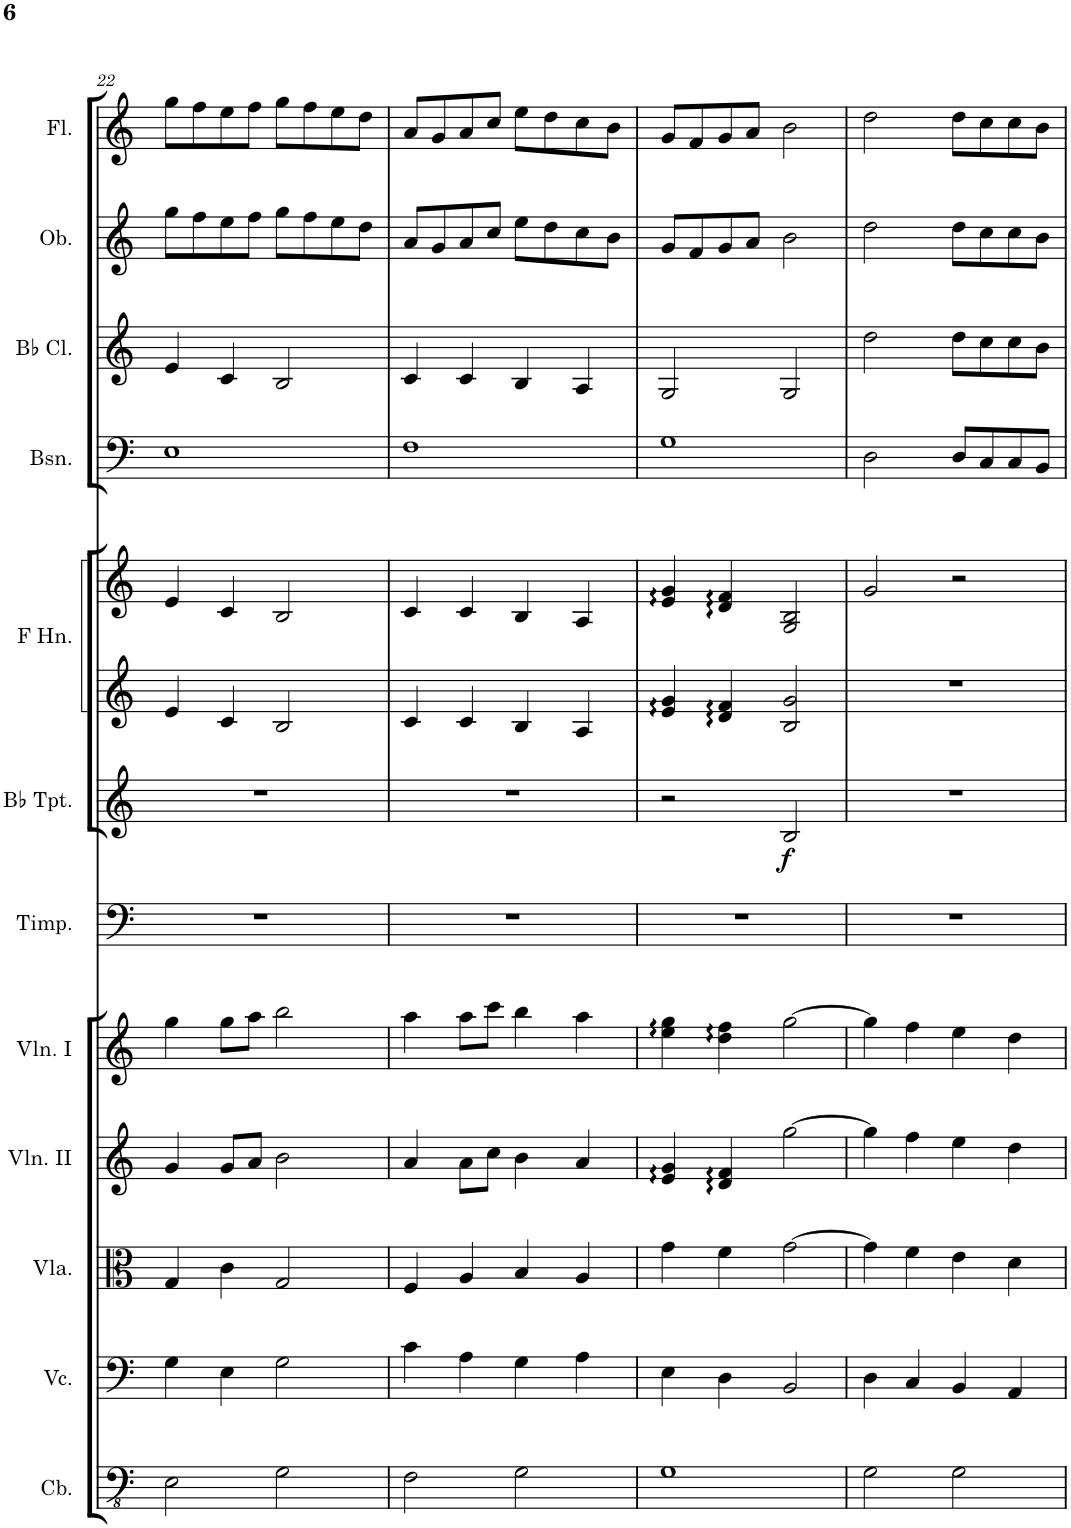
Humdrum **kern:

**kern	**kern	**kern	**kern	**kern	**kern	**kern	**dynam	**kern	**kern	**kern	**kern	**kern	**kern
*part12	*part11	*part10	*part9	*part8	*part7	*part6	*part6	*part5	*part5	*part4	*part3	*part2	*part1
*staff13	*staff12	*staff11	*staff10	*staff9	*staff8	*staff7	*staff7	*staff6	*staff5	*staff4	*staff3	*staff2	*staff1
*I"Contrabasses	*I"Violoncellos	*I"Violas	*I"Violins II	*I"Violins I	*I"Timpani	*I"Trumpets in Bb	*	*I"Horns in F	*	*I"Bassoons	*I"Clarinets in Bb	*I"Oboes	*I"Flutes
*I'Cb.	*I'Vc.	*I'Vla.	*I'Vln. II	*I'Vln. I	*I'Timp.	*	*	*	*	*I'Bsn.	*	*I'Ob.	*I'Fl.
!!LO:PB:g=z
*clefFv4	*clefF4	*clefC3	*clefG2	*clefG2	*clefF4	*clefG2	*	*clefG2	*clefG2	*clefF4	*clefG2	*clefG2	*clefG2
*	*	*	*	*	*	*Trd1c2	*	*Trd4c7	*Trd4c7	*	*Trd1c2	*	*
*k[]	*k[]	*k[]	*k[]	*k[]	*k[]	*k[]	*	*k[]	*k[]	*k[]	*k[]	*k[]	*k[]
*M4/4	*M4/4	*M4/4	*M4/4	*M4/4	*M4/4	*M4/4	*	*M4/4	*M4/4	*M4/4	*M4/4	*M4/4	*M4/4
*met(c)	*met(c)	*met(c)	*met(c)	*met(c)	*met(c)	*met(c)	*	*met(c)	*met(c)	*met(c)	*met(c)	*met(c)	*met(c)
=22	=22	=22	=22	=22	=22	=22	=22	=22	=22	=22	=22	=22	=22
2EE\	4G\	4G/	4g/	4gg\	1r	1r	.	4e/	4e/	1E	4e/	8gg\L	8gg\L
.	.	.	.	.	.	.	.	.	.	.	.	8ff\	8ff\
.	4E\	4c\	8g/L	8gg\L	.	.	.	4c/	4c/	.	4c/	8ee\	8ee\
.	.	.	8a/J	8aa\J	.	.	.	.	.	.	.	8ff\J	8ff\J
2GG\	2G\	2G/	2b\	2bb\	.	.	.	2B/	2B/	.	2B/	8gg\L	8gg\L
.	.	.	.	.	.	.	.	.	.	.	.	8ff\	8ff\
.	.	.	.	.	.	.	.	.	.	.	.	8ee\	8ee\
.	.	.	.	.	.	.	.	.	.	.	.	8dd\J	8dd\J
=23	=23	=23	=23	=23	=23	=23	=23	=23	=23	=23	=23	=23	=23
2FF\	4c\	4F/	4a/	4aa\	1r	1r	.	4c/	4c/	1F	4c/	8a/L	8a/L
.	.	.	.	.	.	.	.	.	.	.	.	8g/	8g/
.	4A\	4A/	8a\L	8aa\L	.	.	.	4c/	4c/	.	4c/	8a/	8a/
.	.	.	8cc\J	8ccc\J	.	.	.	.	.	.	.	8cc/J	8cc/J
2GG\	4G\	4B/	4b\	4bb\	.	.	.	4B/	4B/	.	4B/	8ee\L	8ee\L
.	.	.	.	.	.	.	.	.	.	.	.	8dd\	8dd\
.	4A\	4A/	4a/	4aa\	.	.	.	4A/	4A/	.	4A/	8cc\	8cc\
.	.	.	.	.	.	.	.	.	.	.	.	8b\J	8b\J
=24	=24	=24	=24	=24	=24	=24	=24	=24	=24	=24	=24	=24	=24
1GG	4E\	4g\	4e/:: 4g/::	4ee\:: 4gg\::	1r	2r	.	4e/: 4g/:	4e/:: 4g/::	1G	2G/	8g/L	8g/L
.	.	.	.	.	.	.	.	.	.	.	.	8f/	8f/
.	4D\	4f\	4d/:: 4f/::	4dd\:: 4ff\::	.	.	.	4d/: 4f/:	4d/:: 4f/::	.	.	8g/	8g/
.	.	.	.	.	.	.	.	.	.	.	.	8a/J	8a/J
!	!	!	!	!	!	!	!LO:DY:b	!	!	!	!	!	!
.	2BB/	[2g\	[2gg\	[2gg\	.	2B/	f	2B/ 2g/	2G/ 2B/	.	2G/	2b\	2b\
=25	=25	=25	=25	=25	=25	=25	=25	=25	=25	=25	=25	=25	=25
2GG\	4D\	4g\]	4gg\]	4gg\]	1r	1r	.	1r	2g/	2D\	2dd\	2dd\	2dd\
.	4C/	4f\	4ff\	4ff\	.	.	.	.	.	.	.	.	.
2GG\	4BB/	4e\	4ee\	4ee\	.	.	.	.	2r	8D/L	8dd\L	8dd\L	8dd\L
.	.	.	.	.	.	.	.	.	.	8C/	8cc\	8cc\	8cc\
.	4AA/	4d\	4dd\	4dd\	.	.	.	.	.	8C/	8cc\	8cc\	8cc\
.	.	.	.	.	.	.	.	.	.	8BB/J	8b\J	8b\J	8b\J
=	=	=	=	=	=	=	=	=	=	=	=	=	=
*-	*-	*-	*-	*-	*-	*-	*-	*-	*-	*-	*-	*-	*-
